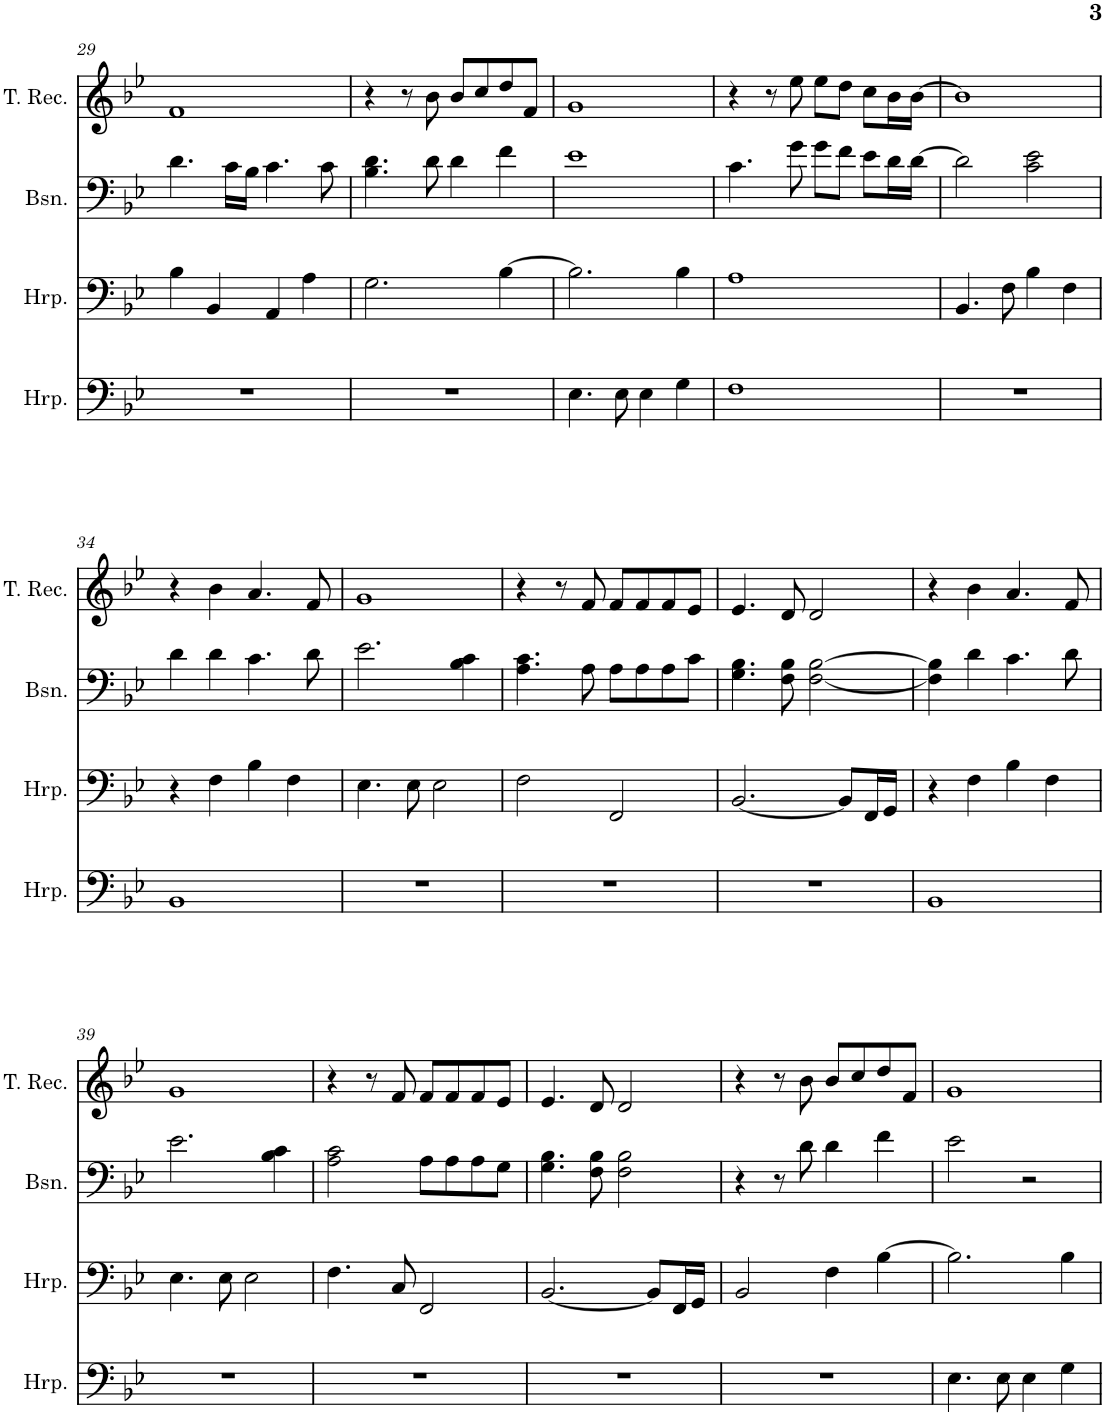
**kern	**kern	**kern	**kern
*part4	*part3	*part2	*part1
*staff4	*staff3	*staff2	*staff1
*I"Harp	*I"Harp	*I"Bassoon	*I"Tenor Recorder
*I'Hrp.	*I'Hrp.	*I'Bsn.	*I'T. Rec.
!!LO:PB:g=z
*clefF4	*clefF4	*clefF4	*clefG2
*k[b-e-]	*k[b-e-]	*k[b-e-]	*k[b-e-]
*M4/4	*M4/4	*M4/4	*M4/4
=29	=29	=29	=29
1r	4B-\	4.d\	1f
.	4BB-/	.	.
.	.	16c\LL	.
.	.	16B-\JJ	.
.	4AA/	4.c\	.
.	4A\	.	.
.	.	8c\	.
=30	=30	=30	=30
1r	2.G\	4.B-\ 4.d\	4r
.	.	.	8r
.	.	8d\	8b-\
.	.	4d\	8b-/L
.	.	.	8cc/
.	[4B-\	4f\	8dd/
.	.	.	8f/J
=31	=31	=31	=31
4.E-\	2.B-\]	1e-	1g
8E-\	.	.	.
4E-\	.	.	.
4G\	4B-\	.	.
=32	=32	=32	=32
1F	1A	4.c\	4r
.	.	.	8r
.	.	8g\	8ee-\
.	.	8g\L	8ee-\L
.	.	8f\J	8dd\J
.	.	8e-\L	8cc\L
.	.	16d\L	16b-\L
.	.	[16d\JJ	[16b-\JJ
=33	=33	=33	=33
1r	4.BB-/	2d\]	1b-]
.	8F\	.	.
.	4B-\	2c\ 2e-\	.
.	4F\	.	.
!!LO:LB:g=z
=34	=34	=34	=34
1BB-	4r	4d\	4r
.	4F\	4d\	4b-\
.	4B-\	4.c\	4.a/
.	4F\	.	.
.	.	8d\	8f/
=35	=35	=35	=35
1r	4.E-\	2.e-\	1g
.	8E-\	.	.
.	2E-\	.	.
.	.	4B-\ 4c\	.
=36	=36	=36	=36
1r	2F\	4.A\ 4.c\	4r
.	.	.	8r
.	.	8A\	8f/
.	2FF/	8A\L	8f/L
.	.	8A\	8f/
.	.	8A\	8f/
.	.	8c\J	8e-/J
=37	=37	=37	=37
1r	[2.BB-/	4.G\ 4.B-\	4.e-/
.	.	8F\ 8B-\	8d/
.	.	[2F\ [2B-\	2d/
.	8BB-/L]	.	.
.	16FF/L	.	.
.	16GG/JJ	.	.
=38	=38	=38	=38
1BB-	4r	4F\] 4B-\]	4r
.	4F\	4d\	4b-\
.	4B-\	4.c\	4.a/
.	4F\	.	.
.	.	8d\	8f/
!!LO:LB:g=z
=39	=39	=39	=39
1r	4.E-\	2.e-\	1g
.	8E-\	.	.
.	2E-\	.	.
.	.	4B-\ 4c\	.
=40	=40	=40	=40
1r	4.F\	2A\ 2c\	4r
.	.	.	8r
.	8C/	.	8f/
.	2FF/	8A\L	8f/L
.	.	8A\	8f/
.	.	8A\	8f/
.	.	8G\J	8e-/J
=41	=41	=41	=41
1r	[2.BB-/	4.G\ 4.B-\	4.e-/
.	.	8F\ 8B-\	8d/
.	.	2F\ 2B-\	2d/
.	8BB-/L]	.	.
.	16FF/L	.	.
.	16GG/JJ	.	.
=42	=42	=42	=42
1r	2BB-/	4r	4r
.	.	8r	8r
.	.	8d\	8b-\
.	4F\	4d\	8b-/L
.	.	.	8cc/
.	[4B-\	4f\	8dd/
.	.	.	8f/J
=43	=43	=43	=43
4.E-\	2.B-\]	2e-\	1g
8E-\	.	.	.
4E-\	.	2r	.
4G\	4B-\	.	.
=	=	=	=
*-	*-	*-	*-
